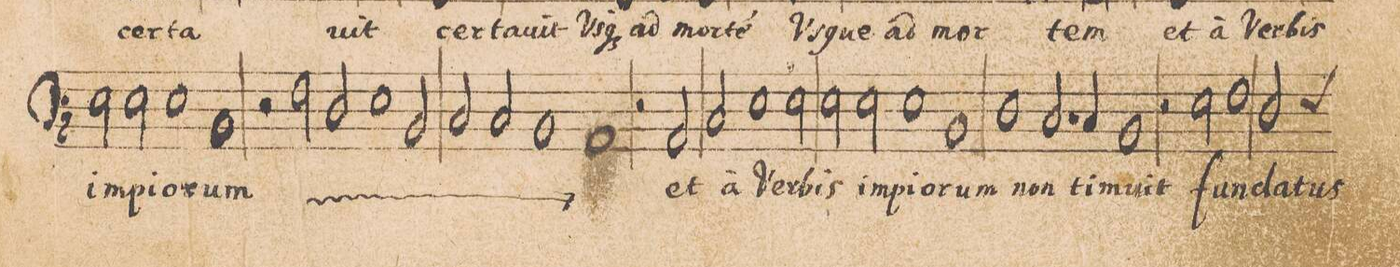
**kern	**text
*I"BASSVS.	*
*clefF3	*
*k[]	*
*met(C|)	*
*M2/1	*
2G\	im-
2G\	-pi-
1G	-o-
=29-	=29-
1D	-rum
2r	.
*	*ij
2A\	et
=30-	=30-
2F/	ā
1G	Ver-
2D/	-bis
=31-	=31-
2E/	im-
2E/	-pi-
1D	-o-
=32-	=32-
1C	-rum
*	*Xij
2r	.
2C/	et
=33-	=33-
2E/	ā
1G	Ver-
2G\	-bis
=34-	=34-
2G\	im-
2G\	-pi-
1G	-o-
=35-	=35-
1D	-rum
1F	non
=36-	=36-
2.E/	ti-
4E/	-mu-
1D	-it
=37-	=37-
2r	.
2G\	fun-
1A	-da-
=38-	=38-
2F/	-tus
*custos:G	*
*-	*-
